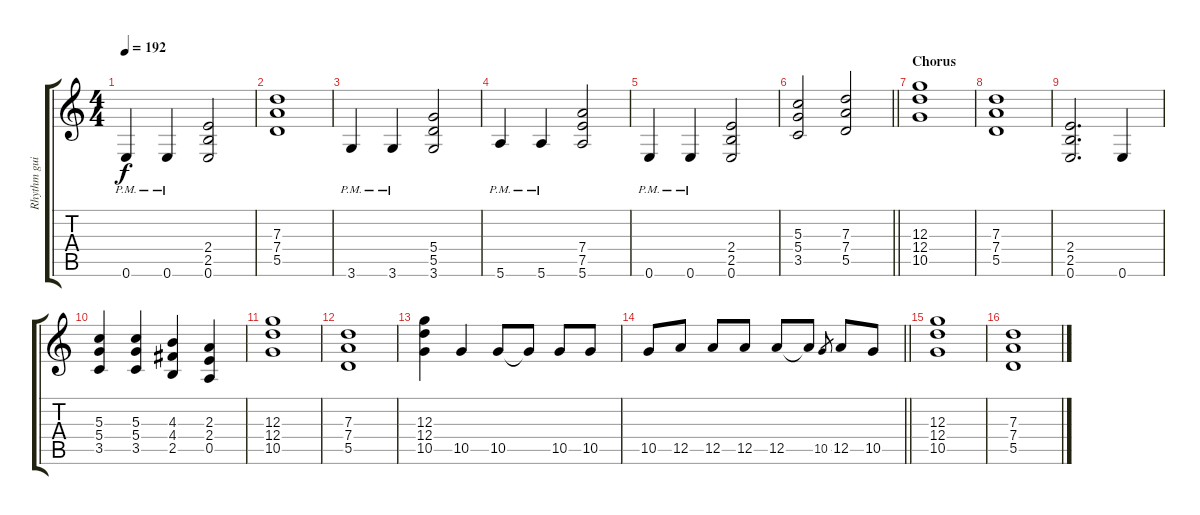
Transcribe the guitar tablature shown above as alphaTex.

\track ("Rhythm guitar" "Rhythm gui") {instrument distortionguitar}
\staff {score tabs}
\tuning (E4 B3 G3 D3 A2 E2) {hide}
\ts (4 4)
\tempo 192
\clef g2
\ks c
0.6{pm}.4{dy f} 0.6{pm}.4 (2.4 2.5 0.6).2 |
(7.3 7.4 5.5).1 |
3.6{pm}.4 3.6{pm}.4 (5.4 5.5 3.6).2 |
5.6{pm}.4 5.6{pm}.4 (7.4 7.5 5.6).2 |
0.6{pm}.4 0.6{pm}.4 (2.4 2.5 0.6).2 |
\barLineRight lightlight
(5.3 5.4 3.5).2 (7.3 7.4 5.5).2 |
\section ("" "Chorus")
(12.3 12.4 10.5).1{volume 16} |
(7.3 7.4 5.5).1 |
(2.4 2.5 0.6).2{d} 0.6.4 |
(5.3 5.4 3.5).4 (5.3 5.4 3.5).4 (4.3 4.4 2.5).4 (2.3 2.4 0.5).4 |
(12.3 12.4 10.5).1 |
(7.3 7.4 5.5).1 |
(12.3 12.4 10.5).4 10.5.4 10.5.8 10.5{t}.8 10.5.8 10.5.8 |
\barLineRight lightlight
10.5.8 12.5.8 12.5.8 12.5.8 12.5.8 12.5{t}.8 10.5.8{gr} 12.5.8 10.5.8 |
(12.3 12.4 10.5).1 |
(7.3 7.4 5.5).1
